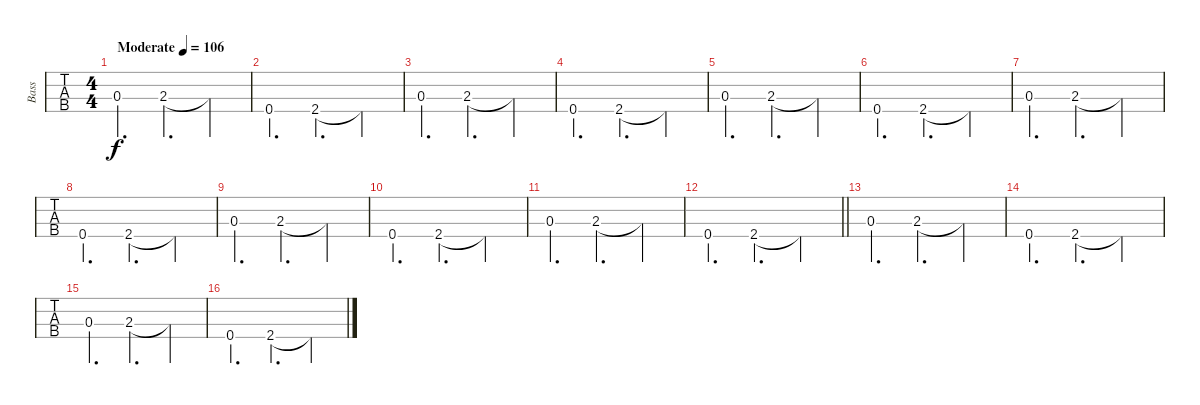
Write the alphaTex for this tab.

\track ("Bass" "Bass") {instrument electricbasspick}
\staff {tabs}
\tuning (G2 D2 A1 D1) {hide}
\ts (4 4)
\tempo (106 "Moderate")
\clef f4
\ks c
0.3.4{d dy f instrument electricbasspick} 2.3.4{d} 2.3{t}.4 |
0.4.4{d} 2.4.4{d} 2.4{t}.4 |
0.3.4{d} 2.3.4{d} 2.3{t}.4 |
0.4.4{d} 2.4.4{d} 2.4{t}.4 |
0.3.4{d} 2.3.4{d} 2.3{t}.4 |
0.4.4{d} 2.4.4{d} 2.4{t}.4 |
0.3.4{d} 2.3.4{d} 2.3{t}.4 |
0.4.4{d} 2.4.4{d} 2.4{t}.4 |
0.3.4{d} 2.3.4{d} 2.3{t}.4 |
0.4.4{d} 2.4.4{d} 2.4{t}.4 |
0.3.4{d} 2.3.4{d} 2.3{t}.4 |
\barLineRight lightlight
0.4.4{d} 2.4.4{d} 2.4{t}.4 |
0.3.4{d} 2.3.4{d} 2.3{t}.4 |
0.4.4{d} 2.4.4{d} 2.4{t}.4 |
0.3.4{d} 2.3.4{d} 2.3{t}.4 |
0.4.4{d} 2.4.4{d} 2.4{t}.4
